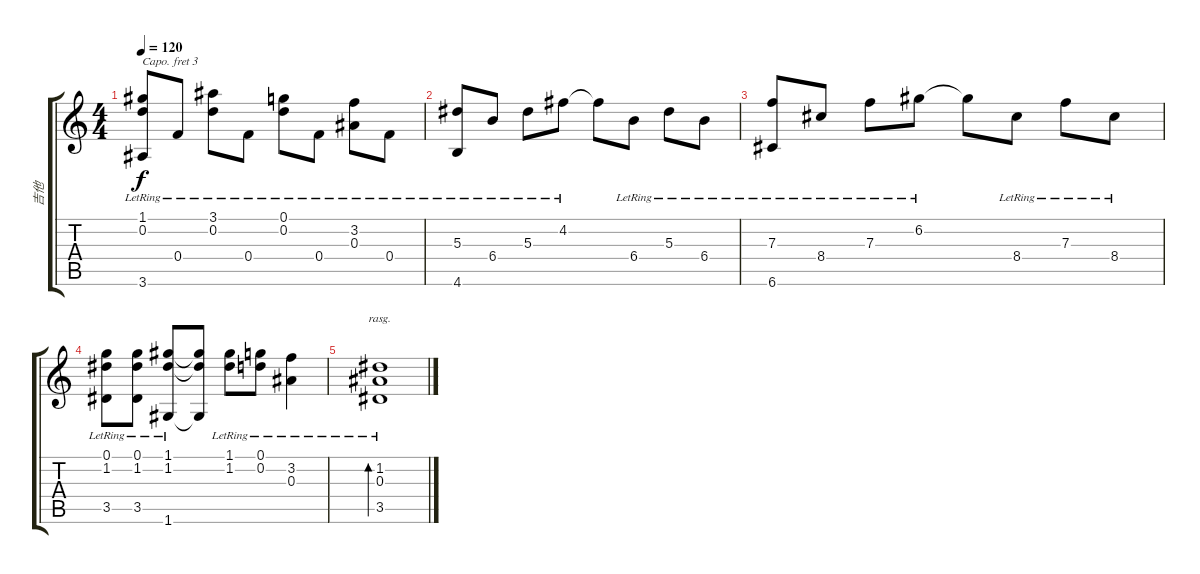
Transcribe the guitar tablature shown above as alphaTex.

\track ("吉他" "吉他") {instrument acousticguitarnylon}
\staff {score tabs}
\capo 3
\tuning (E4 B3 G3 D3 A2 E2) {hide}
\ts (4 4)
\tempo 120
\clef g2
\ks c
(1.1 0.2{lr} 3.6).8{dy f} 0.4{lr}.8 (3.1 0.2{lr}).8 0.4{lr}.8 (0.1 0.2{lr}).8 0.4{lr}.8 (3.2 0.3{lr}).8 0.4{lr}.8 |
(5.3{lr} 4.6).8 6.4{lr}.8 5.3{lr}.8 4.2{lr}.8 4.2{t}.8 6.4{lr}.8 5.3{lr}.8 6.4{lr}.8 |
(7.3{lr} 6.6).8 8.4{lr}.8 7.3{lr}.8 6.2{lr}.8 6.2{t}.8 8.4{lr}.8 7.3{lr}.8 8.4{lr}.8 |
(0.1 1.2{lr} 3.5).8 (0.1 1.2{lr} 3.5).8 (1.1 1.2{lr} 1.6).8 (1.1{t} 1.2{t} 1.6{t}).8 (1.1 1.2{lr}).8 (0.1 0.2{lr}).8 (3.2{lr} 0.3).4 |
(1.2{lr} 0.3 3.5).1{bd 480 rasg ii}
